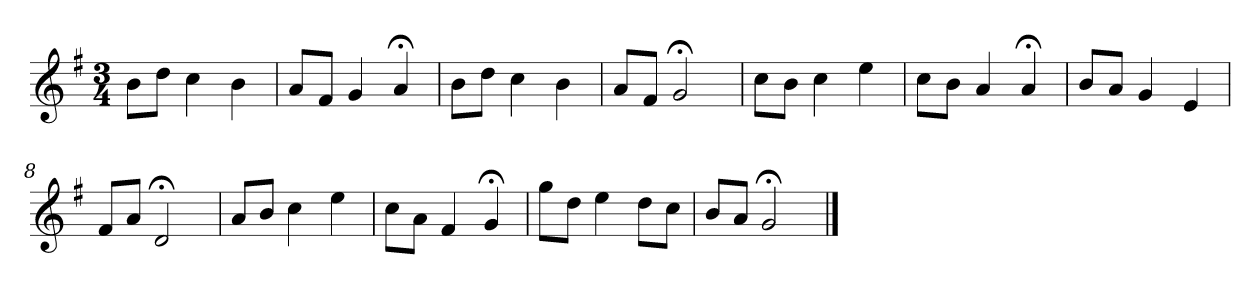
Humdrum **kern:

**kern
*part1
*staff1
*k[f#]
*G:
*M3/4
*MM120
=1
8bL
8ddJ
4cc
4b
=2
8aL
8f#J
4g
4a;<
=3
8bL
8ddJ
4cc
4b
=4
8aL
8f#J
2g;<
=5
8ccL
8bJ
4cc
4ee
=6
8ccL
8bJ
4a
4a;<
=7
8bL
8aJ
4g
4e
=8
8f#L
8aJ
2d;<
=9
8aL
8bJ
4cc
4ee
=10
8ccL
8aJ
4f#
4g;<
=11
8ggL
8ddJ
4ee
8ddL
8ccJ
=12
8bL
8aJ
2g;<
==
*-
